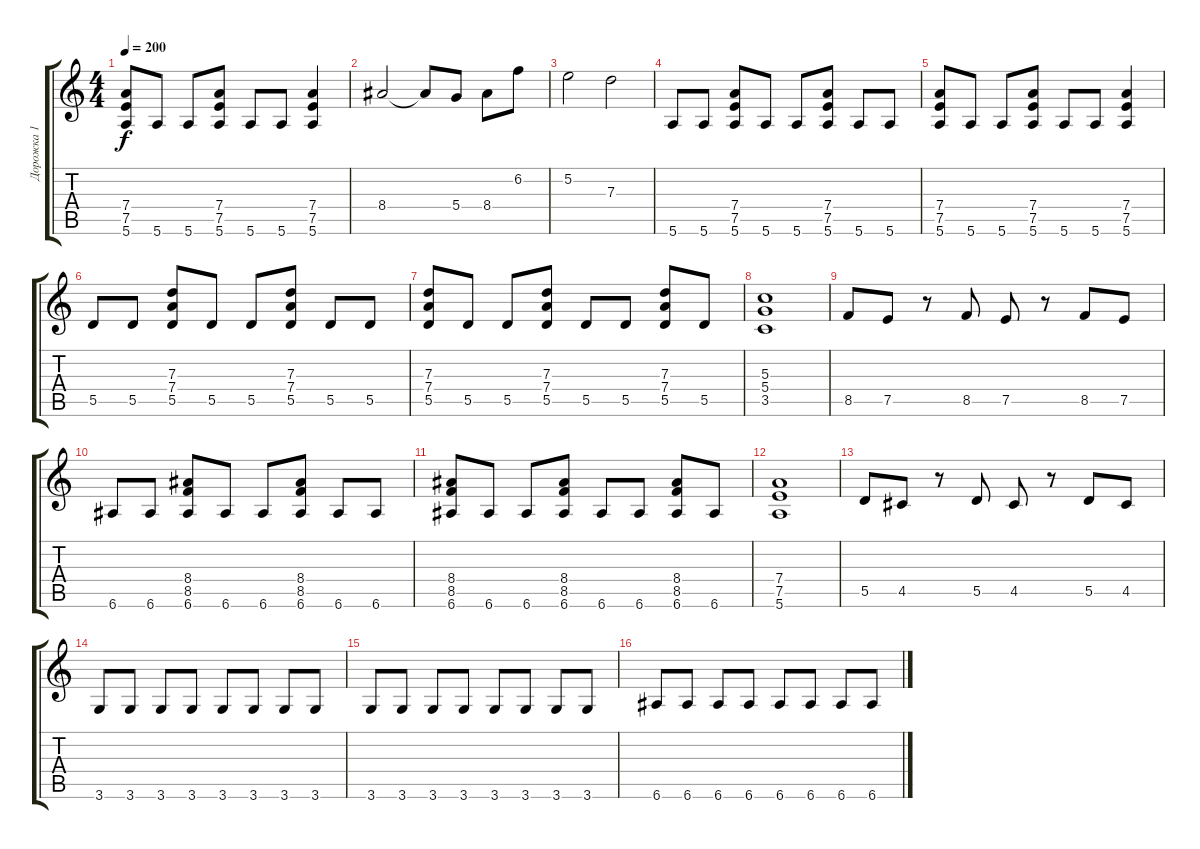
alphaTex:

\track ("Дорожка 1" "Дорожка 1") {instrument distortionguitar}
\staff {score tabs}
\tuning (E4 B3 G3 D3 A2 E2) {hide}
\ts (4 4)
\tempo 200
\clef g2
\ks c
(7.4 7.5 5.6).8{dy f} 5.6.8 5.6.8 (7.4 7.5 5.6).8 5.6.8 5.6.8 (7.4 7.5 5.6).4 |
8.4.2 8.4{t}.8 5.4.8 8.4.8 6.2.8 |
5.2.2 7.3.2 |
5.6.8 5.6.8 (7.4 7.5 5.6).8 5.6.8 5.6.8 (7.4 7.5 5.6).8 5.6.8 5.6.8 |
(7.4 7.5 5.6).8 5.6.8 5.6.8 (7.4 7.5 5.6).8 5.6.8 5.6.8 (7.4 7.5 5.6).4 |
5.5.8 5.5.8 (7.3 7.4 5.5).8 5.5.8 5.5.8 (7.3 7.4 5.5).8 5.5.8 5.5.8 |
(7.3 7.4 5.5).8 5.5.8 5.5.8 (7.3 7.4 5.5).8 5.5.8 5.5.8 (7.3 7.4 5.5).8 5.5.8 |
(5.3 5.4 3.5).1 |
8.5.8 7.5.8 r.8 8.5.8 7.5.8 r.8 8.5.8 7.5.8 |
6.6.8 6.6.8 (8.4 8.5 6.6).8 6.6.8 6.6.8 (8.4 8.5 6.6).8 6.6.8 6.6.8 |
(8.4 8.5 6.6).8 6.6.8 6.6.8 (8.4 8.5 6.6).8 6.6.8 6.6.8 (8.4 8.5 6.6).8 6.6.8 |
(7.4 7.5 5.6).1 |
5.5.8 4.5.8 r.8 5.5.8 4.5.8 r.8 5.5.8 4.5.8 |
3.6.8 3.6.8 3.6.8 3.6.8 3.6.8 3.6.8 3.6.8 3.6.8 |
3.6.8 3.6.8 3.6.8 3.6.8 3.6.8 3.6.8 3.6.8 3.6.8 |
6.6.8 6.6.8 6.6.8 6.6.8 6.6.8 6.6.8 6.6.8 6.6.8
